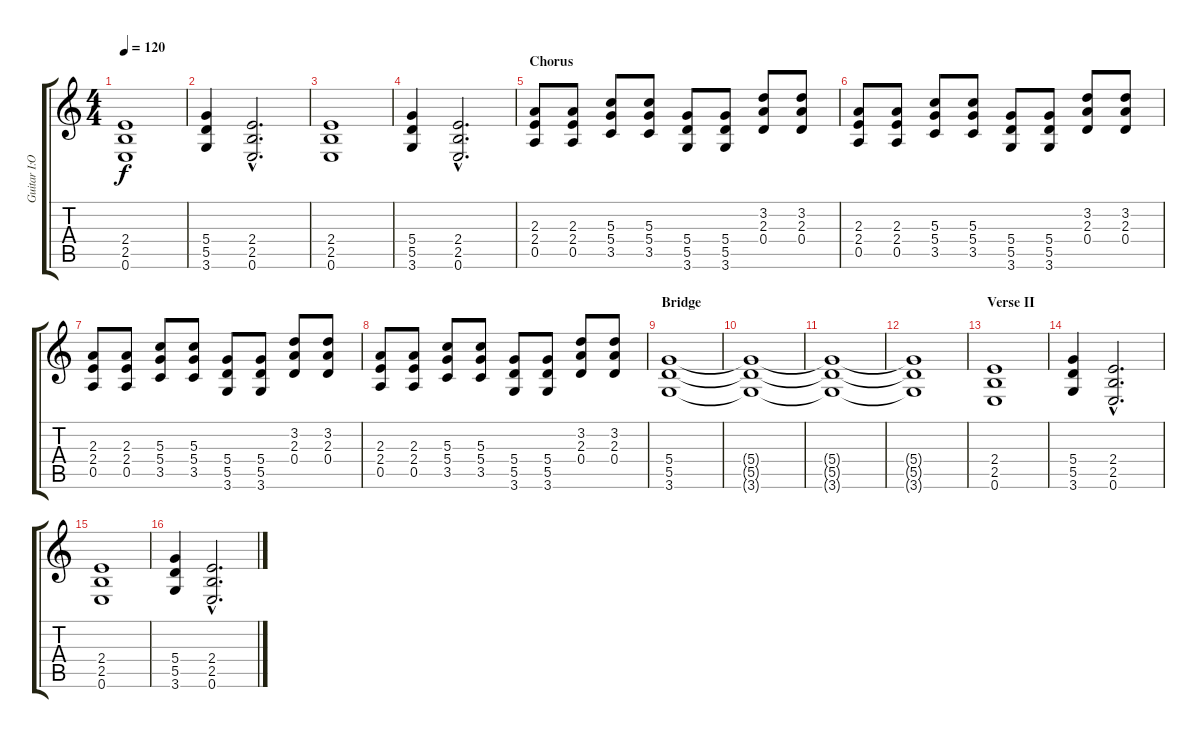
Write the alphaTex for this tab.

\track ("Guitar I:Overdub" "Guitar I:O") {instrument overdrivenguitar}
\staff {score tabs}
\tuning (E4 B3 G3 D3 A2 E2) {hide}
\ts (4 4)
\tempo 120
\clef g2
\ks c
(2.4 2.5 0.6).1{dy f} |
(5.4 5.5 3.6).4 (2.4{hac} 2.5{hac} 0.6{hac}).2{d} |
(2.4 2.5 0.6).1 |
(5.4 5.5 3.6).4 (2.4{hac} 2.5{hac} 0.6{hac}).2{d} |
\section ("" "Chorus")
(2.3 2.4 0.5).8 (2.3 2.4 0.5).8 (5.3 5.4 3.5).8 (5.3 5.4 3.5).8 (5.4 5.5 3.6).8 (5.4 5.5 3.6).8 (3.2 2.3 0.4).8 (3.2 2.3 0.4).8 |
(2.3 2.4 0.5).8 (2.3 2.4 0.5).8 (5.3 5.4 3.5).8 (5.3 5.4 3.5).8 (5.4 5.5 3.6).8 (5.4 5.5 3.6).8 (3.2 2.3 0.4).8 (3.2 2.3 0.4).8 |
(2.3 2.4 0.5).8 (2.3 2.4 0.5).8 (5.3 5.4 3.5).8 (5.3 5.4 3.5).8 (5.4 5.5 3.6).8 (5.4 5.5 3.6).8 (3.2 2.3 0.4).8 (3.2 2.3 0.4).8 |
(2.3 2.4 0.5).8 (2.3 2.4 0.5).8 (5.3 5.4 3.5).8 (5.3 5.4 3.5).8 (5.4 5.5 3.6).8 (5.4 5.5 3.6).8 (3.2 2.3 0.4).8 (3.2 2.3 0.4).8 |
\section ("" "Bridge")
(5.4 5.5 3.6).1 |
(5.4{t} 5.5{t} 3.6{t}).1 |
(5.4{t} 5.5{t} 3.6{t}).1 |
(5.4{t} 5.5{t} 3.6{t}).1 |
\section ("" "Verse II")
(2.4 2.5 0.6).1 |
(5.4 5.5 3.6).4 (2.4{hac} 2.5{hac} 0.6{hac}).2{d} |
(2.4 2.5 0.6).1 |
(5.4 5.5 3.6).4 (2.4{hac} 2.5{hac} 0.6{hac}).2{d}
